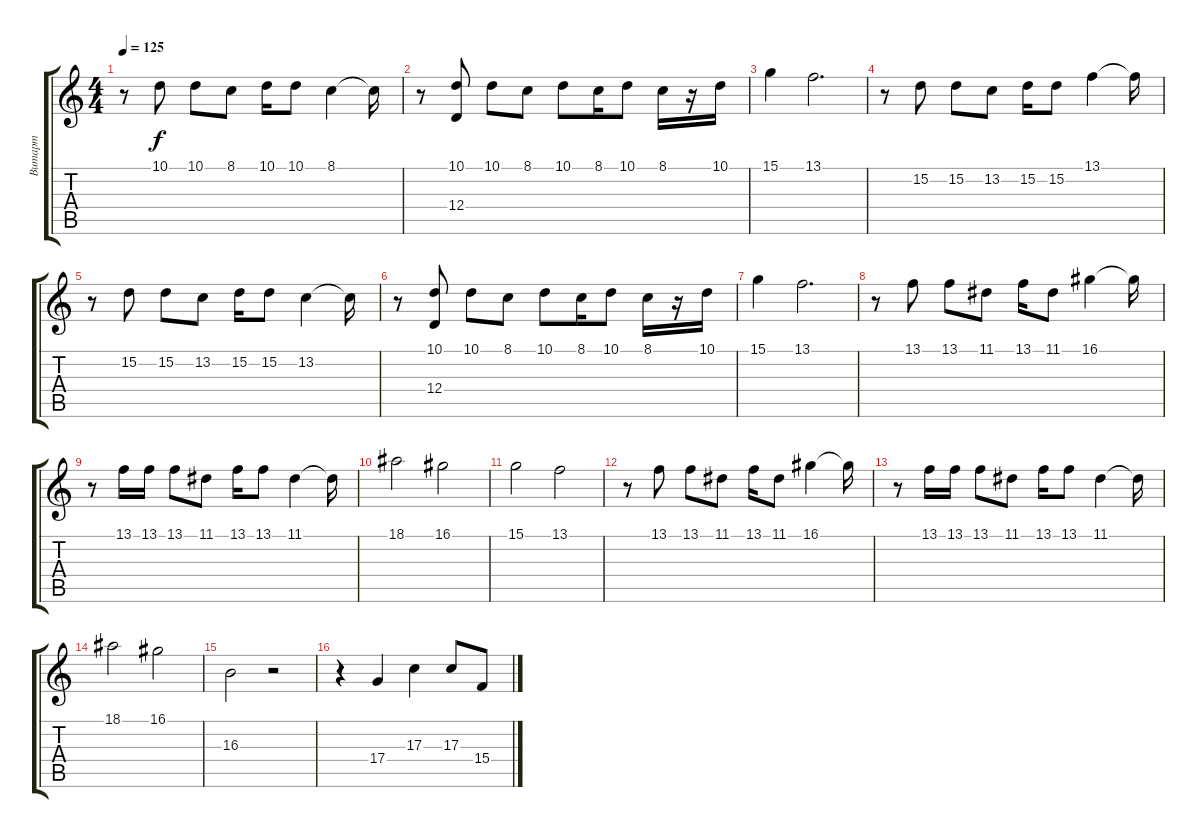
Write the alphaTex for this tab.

\track ("Витарт" "Витарт") {instrument fx5brightness}
\staff {score tabs}
\tuning (E4 B3 G3 D3 A2 E2) {hide}
\ts (4 4)
\tempo 125
\clef g2
\ks c
r.8{dy f} 10.1.8 10.1.8 8.1.8 10.1.16 10.1.8 8.1.4 8.1{t}.16 |
r.8 (10.1 12.4).8 10.1.8 8.1.8 10.1.8 8.1.16 10.1.8 8.1.16 r.16 10.1.16 |
15.1.4 13.1.2{d} |
r.8 15.2.8 15.2.8 13.2.8 15.2.16 15.2.8 13.1.4 13.1{t}.16 |
r.8 15.2.8 15.2.8 13.2.8 15.2.16 15.2.8 13.2.4 13.2{t}.16 |
r.8 (10.1 12.4).8 10.1.8 8.1.8 10.1.8 8.1.16 10.1.8 8.1.16 r.16 10.1.16 |
15.1.4 13.1.2{d} |
r.8 13.1.8 13.1.8 11.1.8 13.1.16 11.1.8 16.1.4 16.1{t}.16 |
r.8 13.1.16 13.1.16 13.1.8 11.1.8 13.1.16 13.1.8 11.1.4 11.1{t}.16 |
18.1.2 16.1.2 |
15.1.2 13.1.2 |
r.8 13.1.8 13.1.8 11.1.8 13.1.16 11.1.8 16.1.4 16.1{t}.16 |
r.8 13.1.16 13.1.16 13.1.8 11.1.8 13.1.16 13.1.8 11.1.4 11.1{t}.16 |
18.1.2 16.1.2 |
16.3.2 r.2 |
r.4 17.4.4 17.3.4 17.3.8 15.4.8
